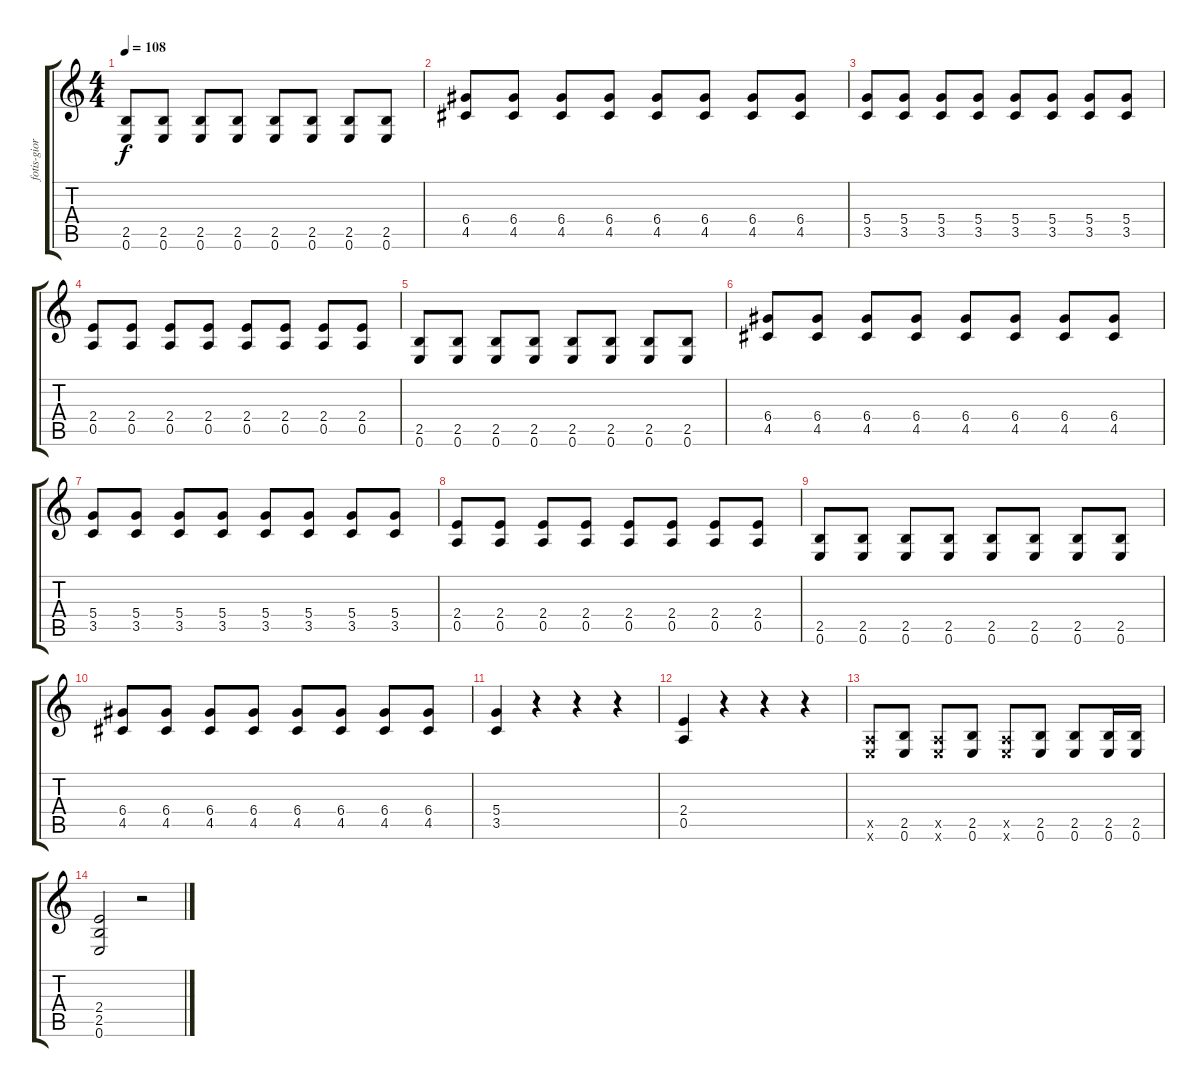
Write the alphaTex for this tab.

\track ("fotis-giorgos" "fotis-gior") {instrument overdrivenguitar}
\staff {score tabs}
\tuning (E4 B3 G3 D3 A2 E2) {hide}
\ts (4 4)
\tempo 108
\clef g2
\ks c
(2.5 0.6).8{dy f} (2.5 0.6).8 (2.5 0.6).8 (2.5 0.6).8 (2.5 0.6).8 (2.5 0.6).8 (2.5 0.6).8 (2.5 0.6).8 |
(6.4 4.5).8 (6.4 4.5).8 (6.4 4.5).8 (6.4 4.5).8 (6.4 4.5).8 (6.4 4.5).8 (6.4 4.5).8 (6.4 4.5).8 |
(5.4 3.5).8 (5.4 3.5).8 (5.4 3.5).8 (5.4 3.5).8 (5.4 3.5).8 (5.4 3.5).8 (5.4 3.5).8 (5.4 3.5).8 |
(2.4 0.5).8 (2.4 0.5).8 (2.4 0.5).8 (2.4 0.5).8 (2.4 0.5).8 (2.4 0.5).8 (2.4 0.5).8 (2.4 0.5).8 |
(2.5 0.6).8 (2.5 0.6).8 (2.5 0.6).8 (2.5 0.6).8 (2.5 0.6).8 (2.5 0.6).8 (2.5 0.6).8 (2.5 0.6).8 |
(6.4 4.5).8 (6.4 4.5).8 (6.4 4.5).8 (6.4 4.5).8 (6.4 4.5).8 (6.4 4.5).8 (6.4 4.5).8 (6.4 4.5).8 |
(5.4 3.5).8 (5.4 3.5).8 (5.4 3.5).8 (5.4 3.5).8 (5.4 3.5).8 (5.4 3.5).8 (5.4 3.5).8 (5.4 3.5).8 |
(2.4 0.5).8 (2.4 0.5).8 (2.4 0.5).8 (2.4 0.5).8 (2.4 0.5).8 (2.4 0.5).8 (2.4 0.5).8 (2.4 0.5).8 |
(2.5 0.6).8 (2.5 0.6).8 (2.5 0.6).8 (2.5 0.6).8 (2.5 0.6).8 (2.5 0.6).8 (2.5 0.6).8 (2.5 0.6).8 |
(6.4 4.5).8 (6.4 4.5).8 (6.4 4.5).8 (6.4 4.5).8 (6.4 4.5).8 (6.4 4.5).8 (6.4 4.5).8 (6.4 4.5).8 |
(5.4 3.5).4 r.4 r.4 r.4 |
(2.4 0.5).4 r.4 r.4 r.4 |
(0.5{x} 0.6{x}).8 (2.5 0.6).8 (0.5{x} 0.6{x}).8 (2.5 0.6).8 (0.5{x} 0.6{x}).8 (2.5 0.6).8 (2.5 0.6).8 (2.5 0.6).16 (2.5 0.6).16 |
(2.4 2.5 0.6).2 r.2
